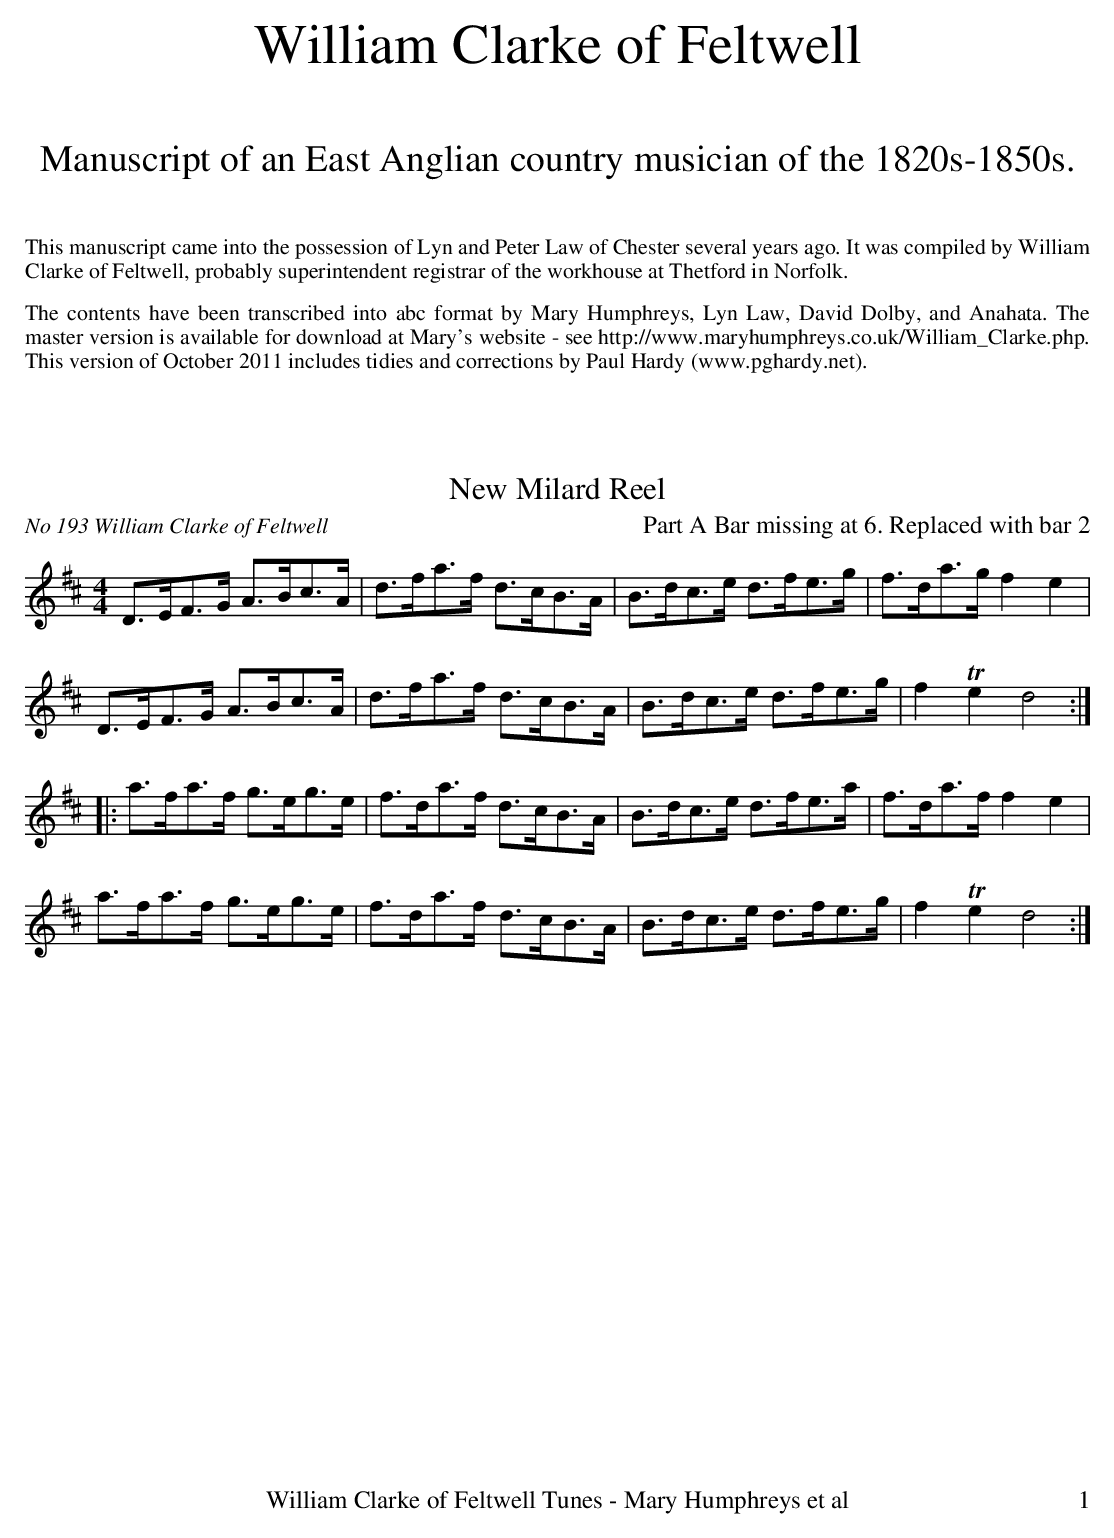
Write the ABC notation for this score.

X:1
T:New Milard Reel
O:No 193 William Clarke of Feltwell
M:4/4
L:1/8
K:D
D>EF>G A>Bc>A|d>fa>f d>cB>A|B>dc>e d>fe>g|f>da>g f2 e2|
D>EF>G A>Bc>A|d>fa>f d>cB>A|B>dc>e d>fe>g|f2!trill!e2d4:|
|:a>fa>f g>eg>e|f>da>f d>cB>A|B>dc>e d>fe>a|f>da>f f2 e2|
a>fa>f g>eg>e|f>da>f d>cB>A|B>dc>e d>fe>g|f2 !trill!e2 d4:|
